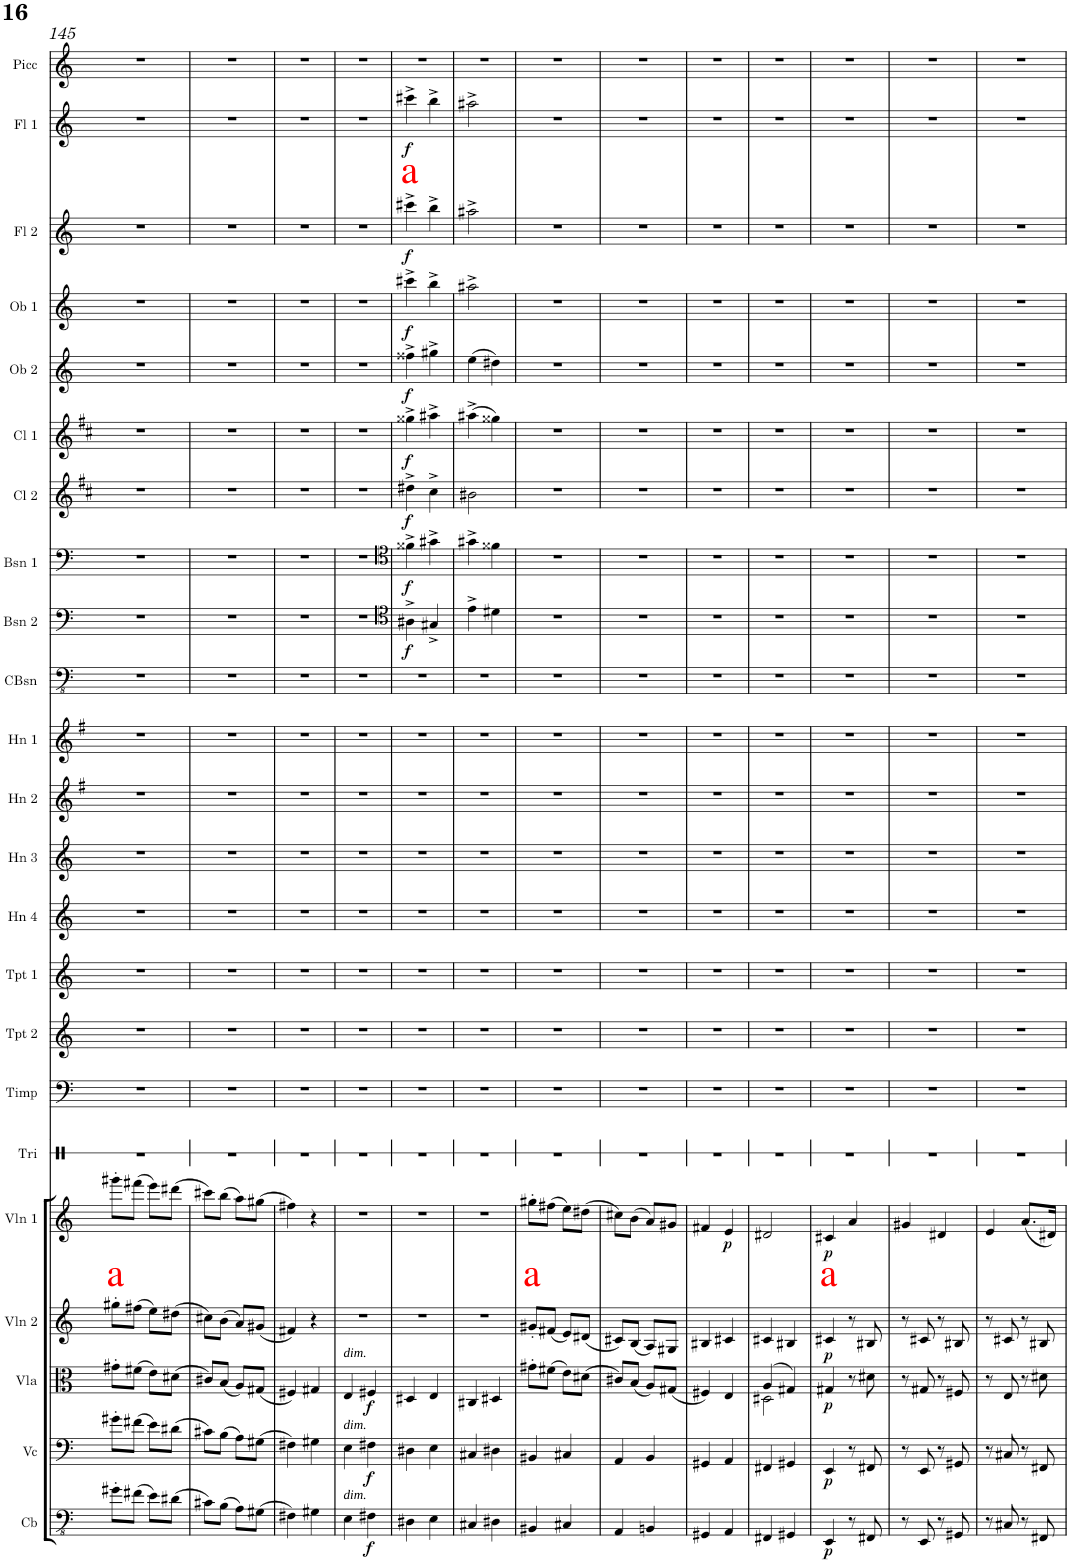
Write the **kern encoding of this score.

**kern	**dynam	**kern	**dynam	**kern	**dynam	**kern	**dynam	**kern	**text	**dynam	**kern	**kern	**kern	**kern	**kern	**kern	**kern	**kern	**kern	**kern	**dynam	**kern	**dynam	**kern	**dynam	**kern	**dynam	**kern	**dynam	**kern	**dynam	**kern	**dynam	**kern	**text	**dynam	**kern
*part23	*part23	*part22	*part22	*part21	*part21	*part20	*part20	*part19	*part19	*part19	*part18	*part17	*part16	*part15	*part14	*part13	*part12	*part11	*part10	*part9	*part9	*part8	*part8	*part7	*part7	*part6	*part6	*part5	*part5	*part4	*part4	*part3	*part3	*part2	*part2	*part2	*part1
*staff23	*staff23	*staff22	*staff22	*staff21	*staff21	*staff20	*staff20	*staff19	*staff19	*staff19	*staff18	*staff17	*staff16	*staff15	*staff14	*staff13	*staff12	*staff11	*staff10	*staff9	*staff9	*staff8	*staff8	*staff7	*staff7	*staff6	*staff6	*staff5	*staff5	*staff4	*staff4	*staff3	*staff3	*staff2	*staff2	*staff2	*staff1
*I"Contrabass	*	*I"Violoncello	*	*I"Viola	*	*I"Violin 2	*	*I"Violin 1	*	*	*I"Triangle	*I"Timpani	*I"C Trumpet 2	*I"C Trumpet 1	*I"C Horn 4	*I"C Horn 3	*I"F Horn 2	*I"F Horn 1	*I"Contrabassoon	*I"Bassoon 2	*	*I"Bassoon 1	*	*I"Bb Clarinet 2	*	*I"Bb Clarinet 1	*	*I"Oboe 2	*	*I"Oboe 1	*	*I"Flute 2	*	*I"Flute 1	*	*	*I"Piccolo
*I'Cb	*	*I'Vc	*	*I'Vla	*	*I'Vln 2	*	*I'Vln 1	*	*	*I'Tri	*I'Timp	*I'Tpt 2	*I'Tpt 1	*I'Hn 4	*I'Hn 3	*I'Hn 2	*I'Hn 1	*I'CBsn	*I'Bsn 2	*	*I'Bsn 1	*	*I'Cl 2	*	*I'Cl 1	*	*I'Ob 2	*	*I'Ob 1	*	*I'Fl 2	*	*I'Fl 1	*	*	*I'Picc
!!LO:PB:g=z
*clefFv4	*	*clefF4	*	*clefC3	*	*clefG2	*	*clefG2	*	*	*clefX	*clefF4	*clefG2	*clefG2	*clefG2	*clefG2	*clefG2	*clefG2	*clefFv4	*clefF4	*	*clefF4	*	*clefG2	*	*clefG2	*	*clefG2	*	*clefG2	*	*clefG2	*	*clefG2	*	*	*clefG2
*	*	*	*	*	*	*	*	*	*	*	*	*	*Trd1c2	*Trd1c2	*Trd7c12	*Trd7c12	*Trd4c7	*Trd4c7	*	*	*	*	*	*Trd1c2	*	*Trd1c2	*	*	*	*	*	*	*	*	*	*	*Trd-7c-12
*k[]	*	*k[]	*	*k[]	*	*k[]	*	*k[]	*	*	*k[]	*k[]	*k[]	*k[]	*k[]	*k[]	*k[f#]	*k[f#]	*k[]	*k[]	*	*k[]	*	*k[f#c#]	*	*k[f#c#]	*	*k[]	*	*k[]	*	*k[]	*	*k[]	*	*	*k[]
*M2/4	*	*M2/4	*	*M2/4	*	*M2/4	*	*M2/4	*	*	*M2/4	*M2/4	*M2/4	*M2/4	*M2/4	*M2/4	*M2/4	*M2/4	*M2/4	*M2/4	*	*M2/4	*	*M2/4	*	*M2/4	*	*M2/4	*	*M2/4	*	*M2/4	*	*M2/4	*	*	*M2/4
=145	=145	=145	=145	=145	=145	=145	=145	=145	=145	=145	=145	=145	=145	=145	=145	=145	=145	=145	=145	=145	=145	=145	=145	=145	=145	=145	=145	=145	=145	=145	=145	=145	=145	=145	=145	=145	=145
!	!	!	!	!	!	!	!	!	!LO:LY:b:color=#FF0000	!	!	!	!	!	!	!	!	!	!	!	!	!	!	!	!	!	!	!	!	!	!	!	!	!	!	!	!
8G#X'\L	.	8g#X'\L	.	8g#X'\L	.	8gg#X'\L	.	8ggg#X'\L	a	.	2r	2r	2r	2r	2r	2r	2r	2r	2r	2r	.	2r	.	2r	.	2r	.	2r	.	2r	.	2r	.	2r	.	.	2r
(8F#X\J	.	(8f#X\J	.	(8f#X\J	.	(8ff#X\J	.	(8fff#X\J	.	.	.	.	.	.	.	.	.	.	.	.	.	.	.	.	.	.	.	.	.	.	.	.	.	.	.	.	.
8E\L)	.	8e\L)	.	8e\L)	.	8ee\L)	.	8eee\L)	.	.	.	.	.	.	.	.	.	.	.	.	.	.	.	.	.	.	.	.	.	.	.	.	.	.	.	.	.
(8D#X\J	.	(8d#X\J	.	(8d#X\J	.	(8dd#X\J	.	(8ddd#X\J	.	.	.	.	.	.	.	.	.	.	.	.	.	.	.	.	.	.	.	.	.	.	.	.	.	.	.	.	.
=146	=146	=146	=146	=146	=146	=146	=146	=146	=146	=146	=146	=146	=146	=146	=146	=146	=146	=146	=146	=146	=146	=146	=146	=146	=146	=146	=146	=146	=146	=146	=146	=146	=146	=146	=146	=146	=146
8C#X\L)	.	8c#X\L)	.	8c#X/L)	.	8cc#X\L)	.	8ccc#X\L)	.	.	2r	2r	2r	2r	2r	2r	2r	2r	2r	2r	.	2r	.	2r	.	2r	.	2r	.	2r	.	2r	.	2r	.	.	2r
(8BB\J	.	(8B\J	.	(8B/J	.	(8b\J	.	(8bb\J	.	.	.	.	.	.	.	.	.	.	.	.	.	.	.	.	.	.	.	.	.	.	.	.	.	.	.	.	.
8AA\L)	.	8A\L)	.	8A/L)	.	8a/L)	.	8aa\L)	.	.	.	.	.	.	.	.	.	.	.	.	.	.	.	.	.	.	.	.	.	.	.	.	.	.	.	.	.
(8GG#X\J	.	(8G#X\J	.	(8G#X/J	.	(8g#X/J	.	(8gg#X\J	.	.	.	.	.	.	.	.	.	.	.	.	.	.	.	.	.	.	.	.	.	.	.	.	.	.	.	.	.
=147	=147	=147	=147	=147	=147	=147	=147	=147	=147	=147	=147	=147	=147	=147	=147	=147	=147	=147	=147	=147	=147	=147	=147	=147	=147	=147	=147	=147	=147	=147	=147	=147	=147	=147	=147	=147	=147
4FF#X\)	.	4F#X\)	.	4F#X/)	.	4f#X/)	.	4ff#X\)	.	.	2r	2r	2r	2r	2r	2r	2r	2r	2r	2r	.	2r	.	2r	.	2r	.	2r	.	2r	.	2r	.	2r	.	.	2r
4GG#X\	.	4G#X\	.	4G#X/	.	4r	.	4r	.	.	.	.	.	.	.	.	.	.	.	.	.	.	.	.	.	.	.	.	.	.	.	.	.	.	.	.	.
=148	=148	=148	=148	=148	=148	=148	=148	=148	=148	=148	=148	=148	=148	=148	=148	=148	=148	=148	=148	=148	=148	=148	=148	=148	=148	=148	=148	=148	=148	=148	=148	=148	=148	=148	=148	=148	=148
!	!	!	!	!LO:TX:a:i:t=dim.	!	!	!	!	!	!	!	!	!	!	!	!	!	!	!	!	!	!	!	!	!	!	!	!	!	!	!	!	!	!	!	!	!
!	!	!LO:TX:a:i:t=dim.	!	!	!	!	!	!	!	!	!	!	!	!	!	!	!	!	!	!	!	!	!	!	!	!	!	!	!	!	!	!	!	!	!	!	!
!LO:TX:a:i:t=dim.	!	!	!	!	!	!	!	!	!	!	!	!	!	!	!	!	!	!	!	!	!	!	!	!	!	!	!	!	!	!	!	!	!	!	!	!	!
4EE\	.	4E\	.	4E/	.	2r	.	2r	.	.	2r	2r	2r	2r	2r	2r	2r	2r	2r	2r	.	2r	.	2r	.	2r	.	2r	.	2r	.	2r	.	2r	.	.	2r
!	!LO:DY:b	!	!LO:DY:b	!	!LO:DY:b	!	!	!	!	!	!	!	!	!	!	!	!	!	!	!	!	!	!	!	!	!	!	!	!	!	!	!	!	!	!	!	!
4FF#X\	f	4F#X\	f	4F#X/	f	.	.	.	.	.	.	.	.	.	.	.	.	.	.	.	.	.	.	.	.	.	.	.	.	.	.	.	.	.	.	.	.
=149	=149	=149	=149	=149	=149	=149	=149	=149	=149	=149	=149	=149	=149	=149	=149	=149	=149	=149	=149	=149	=149	=149	=149	=149	=149	=149	=149	=149	=149	=149	=149	=149	=149	=149	=149	=149	=149
*	*	*	*	*	*	*	*	*	*	*	*	*	*	*	*	*	*	*	*	*clefC4	*	*clefC4	*	*	*	*	*	*	*	*	*	*	*	*	*	*	*
!	!	!	!	!	!	!	!	!	!	!	!	!	!	!	!	!	!	!	!	!	!LO:DY:b	!	!LO:DY:b	!	!LO:DY:b	!	!LO:DY:b	!	!LO:DY:b	!	!LO:DY:b	!	!LO:DY:b	!	!LO:LY:b:color=#FF0000	!LO:DY:b	!
4DD#X\	.	4D#X\	.	4D#X/	.	2r	.	2r	.	.	2r	2r	2r	2r	2r	2r	2r	2r	2r	4A#X^\	f	4f##X^\	f	4dd#X^\	f	4gg##X^\	f	4ff##X^\	f	4ccc#X^\	f	4ccc#X^\	f	4ccc#X^\	a	f	2r
4EE\	.	4E\	.	4E/	.	.	.	.	.	.	.	.	.	.	.	.	.	.	.	4G#X^/	.	4g#X^\	.	4cc#^\	.	4aa#X^\	.	4gg#X^\	.	4bb^\	.	4bb^\	.	4bb^\	.	.	.
=150	=150	=150	=150	=150	=150	=150	=150	=150	=150	=150	=150	=150	=150	=150	=150	=150	=150	=150	=150	=150	=150	=150	=150	=150	=150	=150	=150	=150	=150	=150	=150	=150	=150	=150	=150	=150	=150
4CC#X/	.	4C#X/	.	4C#X/	.	2r	.	2r	.	.	2r	2r	2r	2r	2r	2r	2r	2r	2r	4e^\	.	4g#X^\	.	2b#X\	.	(4aa#X^\	.	(4ee\	.	2aa#X^\	.	2aa#X^\	.	2aa#X^\	.	.	2r
4DD#X\	.	4D#X\	.	4D#X/	.	.	.	.	.	.	.	.	.	.	.	.	.	.	.	4d#X\	.	4f##X\	.	.	.	4gg##X\)	.	4dd#X\)	.	.	.	.	.	.	.	.	.
=151	=151	=151	=151	=151	=151	=151	=151	=151	=151	=151	=151	=151	=151	=151	=151	=151	=151	=151	=151	=151	=151	=151	=151	=151	=151	=151	=151	=151	=151	=151	=151	=151	=151	=151	=151	=151	=151
!	!	!	!	!	!	!	!	!	!LO:LY:b:color=#FF0000	!	!	!	!	!	!	!	!	!	!	!	!	!	!	!	!	!	!	!	!	!	!	!	!	!	!	!	!
4BBB#X/	.	4BB#X/	.	8g#X'\L	.	8g#X'/L	.	8gg#X'\L	a	.	2r	2r	2r	2r	2r	2r	2r	2r	2r	2r	.	2r	.	2r	.	2r	.	2r	.	2r	.	2r	.	2r	.	.	2r
.	.	.	.	(8f#X\J	.	(8f#X/J	.	(8ff#X\J	.	.	.	.	.	.	.	.	.	.	.	.	.	.	.	.	.	.	.	.	.	.	.	.	.	.	.	.	.
4CC#X/	.	4C#X/	.	8e\L)	.	8e/L)	.	8ee\L)	.	.	.	.	.	.	.	.	.	.	.	.	.	.	.	.	.	.	.	.	.	.	.	.	.	.	.	.	.
.	.	.	.	(8d#X\J	.	(8d#X/J	.	(8dd#X\J	.	.	.	.	.	.	.	.	.	.	.	.	.	.	.	.	.	.	.	.	.	.	.	.	.	.	.	.	.
=152	=152	=152	=152	=152	=152	=152	=152	=152	=152	=152	=152	=152	=152	=152	=152	=152	=152	=152	=152	=152	=152	=152	=152	=152	=152	=152	=152	=152	=152	=152	=152	=152	=152	=152	=152	=152	=152
4AAA/	.	4AA/	.	8c#X/L)	.	8c#X/L)	.	8cc#X\L)	.	.	2r	2r	2r	2r	2r	2r	2r	2r	2r	2r	.	2r	.	2r	.	2r	.	2r	.	2r	.	2r	.	2r	.	.	2r
.	.	.	.	(8B/J	.	(8B/J	.	(8b\J	.	.	.	.	.	.	.	.	.	.	.	.	.	.	.	.	.	.	.	.	.	.	.	.	.	.	.	.	.
4BBBn/	.	4BB/	.	8A/L)	.	8A/L)	.	8a/L)	.	.	.	.	.	.	.	.	.	.	.	.	.	.	.	.	.	.	.	.	.	.	.	.	.	.	.	.	.
.	.	.	.	(8G#X/J	.	8G#X/J	.	8g#X/J	.	.	.	.	.	.	.	.	.	.	.	.	.	.	.	.	.	.	.	.	.	.	.	.	.	.	.	.	.
=153	=153	=153	=153	=153	=153	=153	=153	=153	=153	=153	=153	=153	=153	=153	=153	=153	=153	=153	=153	=153	=153	=153	=153	=153	=153	=153	=153	=153	=153	=153	=153	=153	=153	=153	=153	=153	=153
4GGG#X/	.	4GG#X/	.	4F#X/)	.	4B#X/	.	4f#X/	.	.	2r	2r	2r	2r	2r	2r	2r	2r	2r	2r	.	2r	.	2r	.	2r	.	2r	.	2r	.	2r	.	2r	.	.	2r
!	!	!	!	!	!	!	!	!	!	!LO:DY:b	!	!	!	!	!	!	!	!	!	!	!	!	!	!	!	!	!	!	!	!	!	!	!	!	!	!	!
4AAA/	.	4AA/	.	4E/	.	4c#X/	.	4e/	.	p	.	.	.	.	.	.	.	.	.	.	.	.	.	.	.	.	.	.	.	.	.	.	.	.	.	.	.
=154	=154	=154	=154	=154	=154	=154	=154	=154	=154	=154	=154	=154	=154	=154	=154	=154	=154	=154	=154	=154	=154	=154	=154	=154	=154	=154	=154	=154	=154	=154	=154	=154	=154	=154	=154	=154	=154
*	*	*	*	*^	*	*	*	*	*	*	*	*	*	*	*	*	*	*	*	*	*	*	*	*	*	*	*	*	*	*	*	*	*	*	*	*	*
4FFF#X/	.	4FF#X/	.	(4A/	2D#X\	.	4c#X/	.	2d#X/	.	.	2r	2r	2r	2r	2r	2r	2r	2r	2r	2r	.	2r	.	2r	.	2r	.	2r	.	2r	.	2r	.	2r	.	.	2r
4GGG#X/	.	4GG#X/	.	4G#X/)	.	.	4B#X/	.	.	.	.	.	.	.	.	.	.	.	.	.	.	.	.	.	.	.	.	.	.	.	.	.	.	.	.	.	.	.
*	*	*	*	*v	*v	*	*	*	*	*	*	*	*	*	*	*	*	*	*	*	*	*	*	*	*	*	*	*	*	*	*	*	*	*	*	*	*	*
=155	=155	=155	=155	=155	=155	=155	=155	=155	=155	=155	=155	=155	=155	=155	=155	=155	=155	=155	=155	=155	=155	=155	=155	=155	=155	=155	=155	=155	=155	=155	=155	=155	=155	=155	=155	=155	=155
!	!LO:DY:b	!	!LO:DY:b	!	!LO:DY:b	!	!LO:DY:b	!	!LO:LY:b:color=#FF0000	!LO:DY:b	!	!	!	!	!	!	!	!	!	!	!	!	!	!	!	!	!	!	!	!	!	!	!	!	!	!	!
4EEE/	p	4EE/	p	4G#X/	p	4c#X/	p	4c#X/	a	p	2r	2r	2r	2r	2r	2r	2r	2r	2r	2r	.	2r	.	2r	.	2r	.	2r	.	2r	.	2r	.	2r	.	.	2r
8r	.	8r	.	8r	.	8r	.	4a/	.	.	.	.	.	.	.	.	.	.	.	.	.	.	.	.	.	.	.	.	.	.	.	.	.	.	.	.	.
8FFF#X/	.	8FF#X/	.	8d#X\	.	8B#X/	.	.	.	.	.	.	.	.	.	.	.	.	.	.	.	.	.	.	.	.	.	.	.	.	.	.	.	.	.	.	.
=156	=156	=156	=156	=156	=156	=156	=156	=156	=156	=156	=156	=156	=156	=156	=156	=156	=156	=156	=156	=156	=156	=156	=156	=156	=156	=156	=156	=156	=156	=156	=156	=156	=156	=156	=156	=156	=156
8r	.	8r	.	8r	.	8r	.	4g#X/	.	.	2r	2r	2r	2r	2r	2r	2r	2r	2r	2r	.	2r	.	2r	.	2r	.	2r	.	2r	.	2r	.	2r	.	.	2r
8EEE/	.	8EE/	.	8G#X/	.	8c#X/	.	.	.	.	.	.	.	.	.	.	.	.	.	.	.	.	.	.	.	.	.	.	.	.	.	.	.	.	.	.	.
8r	.	8r	.	8r	.	8r	.	4d#X/	.	.	.	.	.	.	.	.	.	.	.	.	.	.	.	.	.	.	.	.	.	.	.	.	.	.	.	.	.
8GGG#X/	.	8GG#X/	.	8F#X/	.	8B#X/	.	.	.	.	.	.	.	.	.	.	.	.	.	.	.	.	.	.	.	.	.	.	.	.	.	.	.	.	.	.	.
=157	=157	=157	=157	=157	=157	=157	=157	=157	=157	=157	=157	=157	=157	=157	=157	=157	=157	=157	=157	=157	=157	=157	=157	=157	=157	=157	=157	=157	=157	=157	=157	=157	=157	=157	=157	=157	=157
8r	.	8r	.	8r	.	8r	.	4e/	.	.	2r	2r	2r	2r	2r	2r	2r	2r	2r	2r	.	2r	.	2r	.	2r	.	2r	.	2r	.	2r	.	2r	.	.	2r
8CC#X/	.	8C#X/	.	8E/	.	8c#X/	.	.	.	.	.	.	.	.	.	.	.	.	.	.	.	.	.	.	.	.	.	.	.	.	.	.	.	.	.	.	.
8r	.	8r	.	8r	.	8r	.	(8.a/L	.	.	.	.	.	.	.	.	.	.	.	.	.	.	.	.	.	.	.	.	.	.	.	.	.	.	.	.	.
8FFF#X/	.	8FF#X/	.	8d#X\	.	8B#X/	.	.	.	.	.	.	.	.	.	.	.	.	.	.	.	.	.	.	.	.	.	.	.	.	.	.	.	.	.	.	.
.	.	.	.	.	.	.	.	16d#X/Jk)	.	.	.	.	.	.	.	.	.	.	.	.	.	.	.	.	.	.	.	.	.	.	.	.	.	.	.	.	.
=	=	=	=	=	=	=	=	=	=	=	=	=	=	=	=	=	=	=	=	=	=	=	=	=	=	=	=	=	=	=	=	=	=	=	=	=	=
*-	*-	*-	*-	*-	*-	*-	*-	*-	*-	*-	*-	*-	*-	*-	*-	*-	*-	*-	*-	*-	*-	*-	*-	*-	*-	*-	*-	*-	*-	*-	*-	*-	*-	*-	*-	*-	*-
